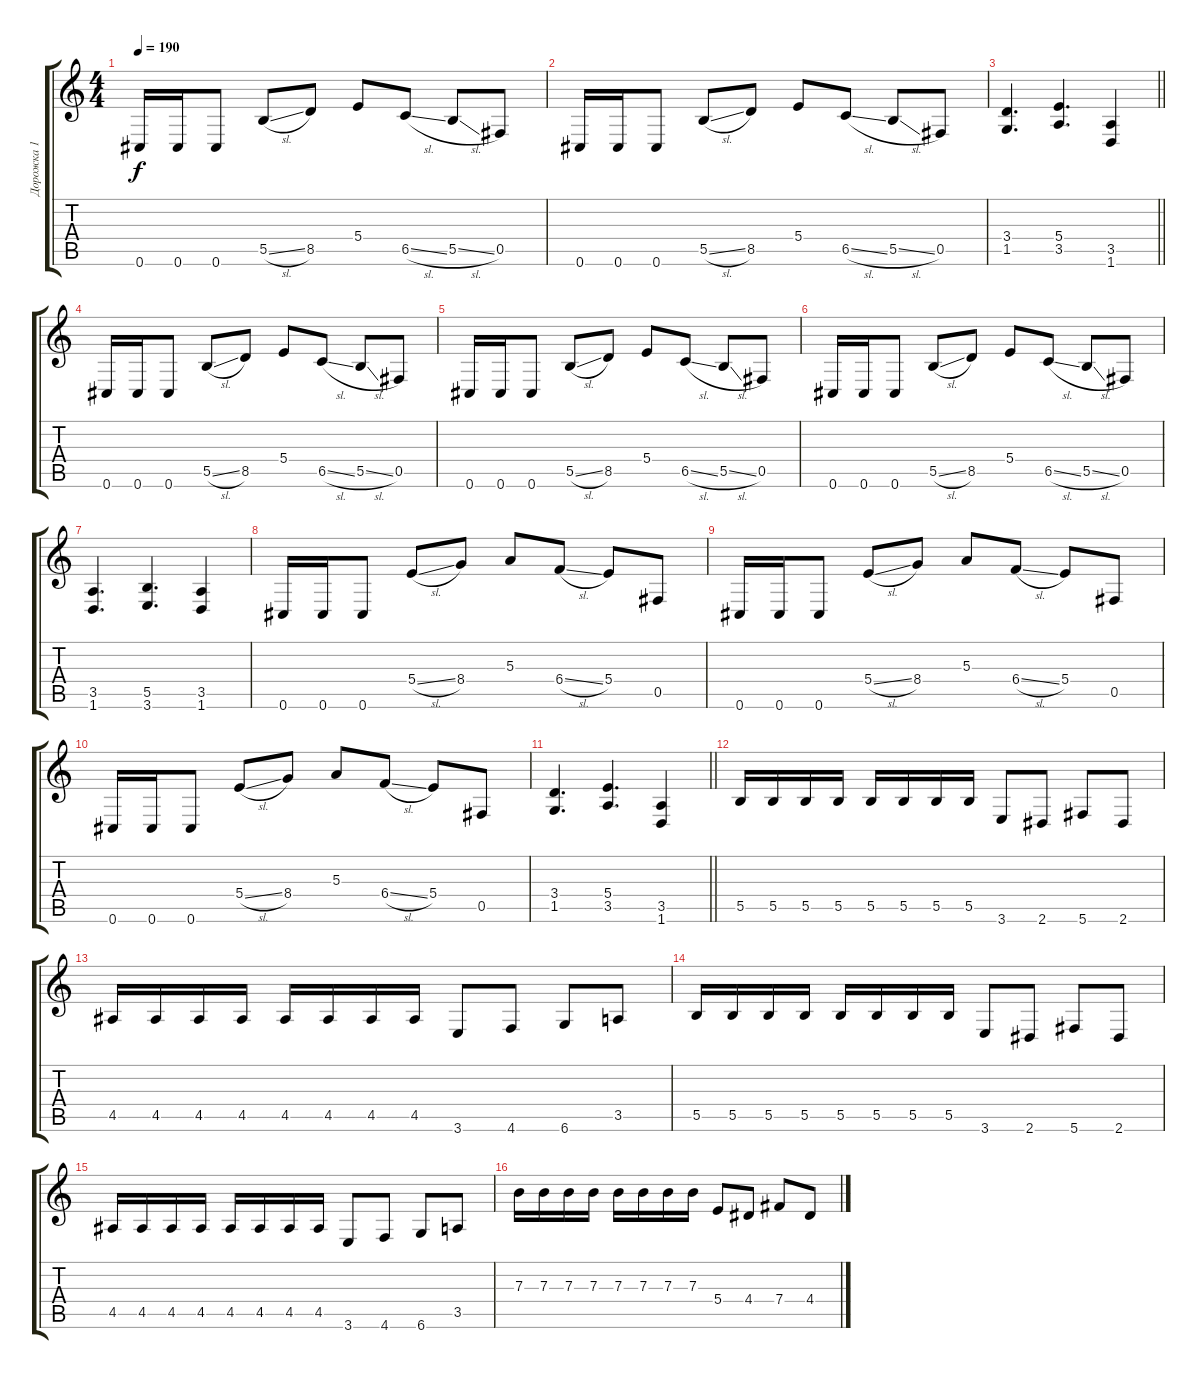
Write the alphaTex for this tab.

\track ("Дорожка 1" "Дорожка 1") {instrument overdrivenguitar}
\staff {score tabs}
\tuning (Db4 Ab3 E3 B2 Gb2 Db2) {hide}
\ts (4 4)
\tempo 190
\clef g2
\ks c
0.6.16{dy f} 0.6.16 0.6.8 5.5{sl}.8 8.5.8 5.4.8 6.5{sl}.8 5.5{sl}.8 0.5.8 |
0.6.16 0.6.16 0.6.8 5.5{sl}.8 8.5.8 5.4.8 6.5{sl}.8 5.5{sl}.8 0.5.8 |
\barLineRight lightlight
(3.4 1.5).4{d} (5.4 3.5).4{d} (3.5 1.6).4 |
0.6.16 0.6.16 0.6.8 5.5{sl}.8 8.5.8 5.4.8 6.5{sl}.8 5.5{sl}.8 0.5.8 |
0.6.16 0.6.16 0.6.8 5.5{sl}.8 8.5.8 5.4.8 6.5{sl}.8 5.5{sl}.8 0.5.8 |
0.6.16 0.6.16 0.6.8 5.5{sl}.8 8.5.8 5.4.8 6.5{sl}.8 5.5{sl}.8 0.5.8 |
(3.5 1.6).4{d} (5.5 3.6).4{d} (3.5 1.6).4 |
0.6.16 0.6.16 0.6.8 5.4{sl}.8 8.4.8 5.3.8 6.4{sl}.8 5.4.8 0.5.8 |
0.6.16 0.6.16 0.6.8 5.4{sl}.8 8.4.8 5.3.8 6.4{sl}.8 5.4.8 0.5.8 |
0.6.16 0.6.16 0.6.8 5.4{sl}.8 8.4.8 5.3.8 6.4{sl}.8 5.4.8 0.5.8 |
\barLineRight lightlight
(3.4 1.5).4{d} (5.4 3.5).4{d} (3.5 1.6).4 |
5.5.16 5.5.16 5.5.16 5.5.16 5.5.16 5.5.16 5.5.16 5.5.16 3.6.8 2.6.8 5.6.8 2.6.8 |
4.5.16 4.5.16 4.5.16 4.5.16 4.5.16 4.5.16 4.5.16 4.5.16 3.6.8 4.6.8 6.6.8 3.5.8 |
5.5.16 5.5.16 5.5.16 5.5.16 5.5.16 5.5.16 5.5.16 5.5.16 3.6.8 2.6.8 5.6.8 2.6.8 |
4.5.16 4.5.16 4.5.16 4.5.16 4.5.16 4.5.16 4.5.16 4.5.16 3.6.8 4.6.8 6.6.8 3.5.8 |
7.3.16 7.3.16 7.3.16 7.3.16 7.3.16 7.3.16 7.3.16 7.3.16 5.4.8 4.4.8 7.4.8 4.4.8
